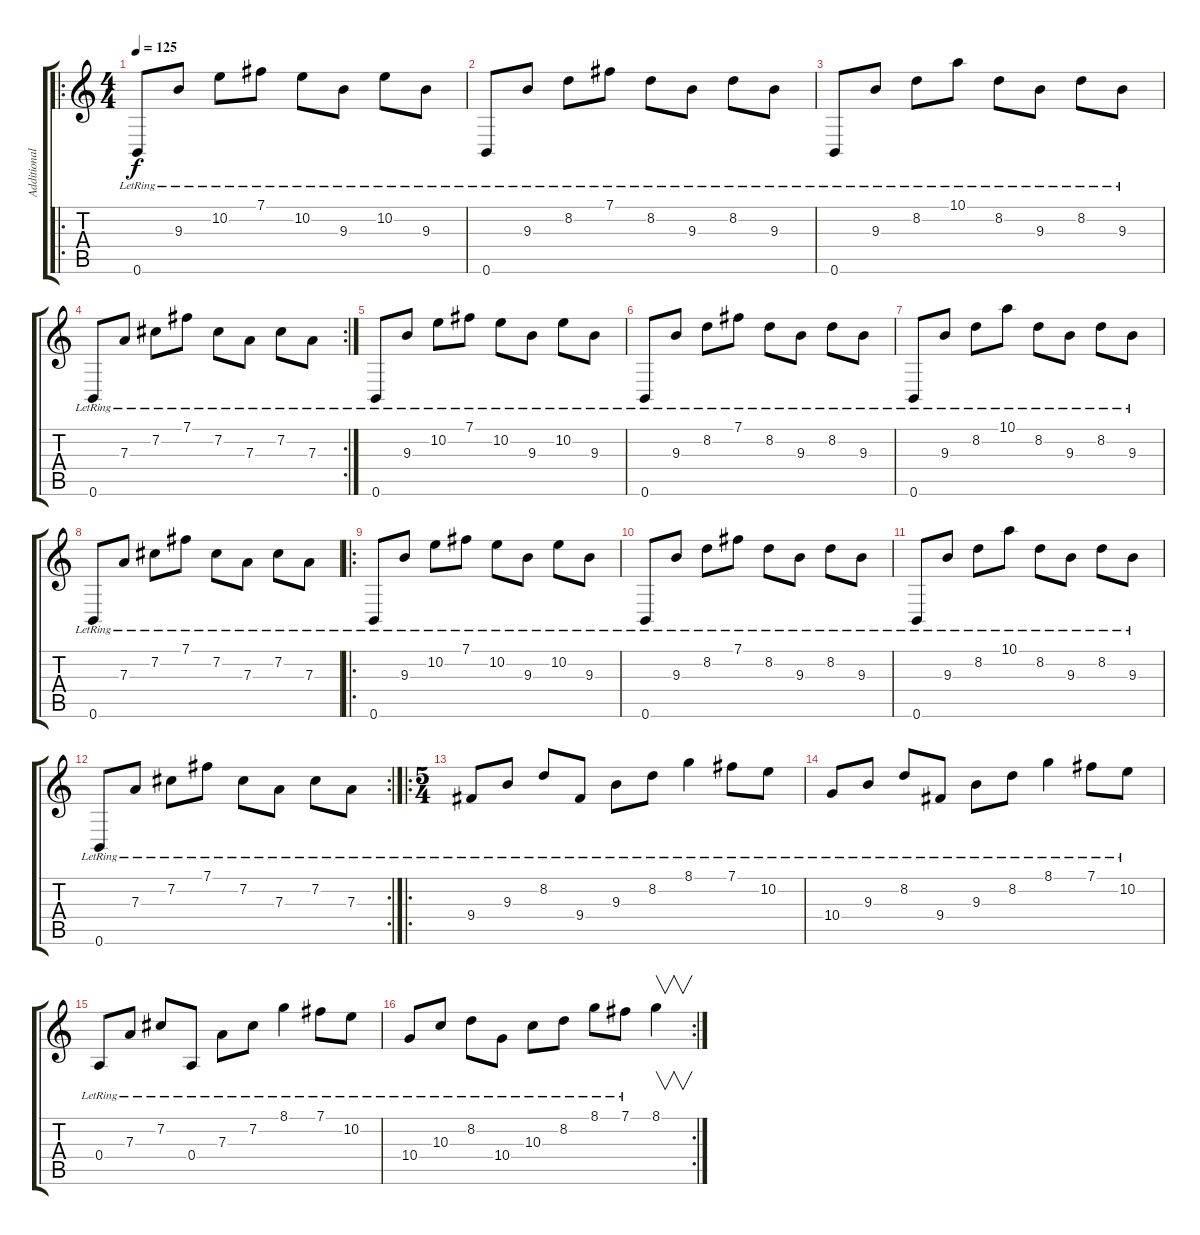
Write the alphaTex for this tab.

\track ("Additional Guitar II" "Additional") {instrument acousticguitarsteel}
\staff {score tabs}
\tuning (B3 Gb3 D3 A2 E2 B1) {hide}
\ro
\ts (4 4)
\tempo 125
\clef g2
\ks c
0.6{lr}.8{dy f instrument acousticguitarsteel} 9.3{lr}.8 10.2{lr}.8 7.1{lr}.8 10.2{lr}.8 9.3{lr}.8 10.2{lr}.8 9.3{lr}.8 |
0.6{lr}.8 9.3{lr}.8 8.2{lr}.8 7.1{lr}.8 8.2{lr}.8 9.3{lr}.8 8.2{lr}.8 9.3{lr}.8 |
0.6{lr}.8 9.3{lr}.8 8.2{lr}.8 10.1{lr}.8 8.2{lr}.8 9.3{lr}.8 8.2{lr}.8 9.3{lr}.8 |
\rc 2
0.6{lr}.8 7.3{lr}.8 7.2{lr}.8 7.1{lr}.8 7.2{lr}.8 7.3{lr}.8 7.2{lr}.8 7.3{lr}.8 |
0.6{lr}.8 9.3{lr}.8 10.2{lr}.8 7.1{lr}.8 10.2{lr}.8 9.3{lr}.8 10.2{lr}.8 9.3{lr}.8 |
0.6{lr}.8 9.3{lr}.8 8.2{lr}.8 7.1{lr}.8 8.2{lr}.8 9.3{lr}.8 8.2{lr}.8 9.3{lr}.8 |
0.6{lr}.8 9.3{lr}.8 8.2{lr}.8 10.1{lr}.8 8.2{lr}.8 9.3{lr}.8 8.2{lr}.8 9.3{lr}.8 |
0.6{lr}.8 7.3{lr}.8 7.2{lr}.8 7.1{lr}.8 7.2{lr}.8 7.3{lr}.8 7.2{lr}.8 7.3{lr}.8 |
\ro
0.6{lr}.8 9.3{lr}.8 10.2{lr}.8 7.1{lr}.8 10.2{lr}.8 9.3{lr}.8 10.2{lr}.8 9.3{lr}.8 |
0.6{lr}.8 9.3{lr}.8 8.2{lr}.8 7.1{lr}.8 8.2{lr}.8 9.3{lr}.8 8.2{lr}.8 9.3{lr}.8 |
0.6{lr}.8 9.3{lr}.8 8.2{lr}.8 10.1{lr}.8 8.2{lr}.8 9.3{lr}.8 8.2{lr}.8 9.3{lr}.8 |
\rc 2
0.6{lr}.8 7.3{lr}.8 7.2{lr}.8 7.1{lr}.8 7.2{lr}.8 7.3{lr}.8 7.2{lr}.8 7.3{lr}.8 |
\ro
\ts (5 4)
9.4{lr}.8 9.3{lr}.8 8.2{lr}.8 9.4{lr}.8 9.3{lr}.8 8.2{lr}.8 8.1{lr}.4 7.1{lr}.8 10.2{lr}.8 |
10.4{lr}.8 9.3{lr}.8 8.2{lr}.8 9.4{lr}.8 9.3{lr}.8 8.2{lr}.8 8.1{lr}.4 7.1{lr}.8 10.2{lr}.8 |
0.4{lr}.8 7.3{lr}.8 7.2{lr}.8 0.4{lr}.8 7.3{lr}.8 7.2{lr}.8 8.1{lr}.4 7.1{lr}.8 10.2{lr}.8 |
\rc 2
10.4{lr}.8 10.3{lr}.8 8.2{lr}.8 10.4{lr}.8 10.3{lr}.8 8.2{lr}.8 8.1{lr}.8 7.1{lr}.8 8.1{ss}.4{v}
